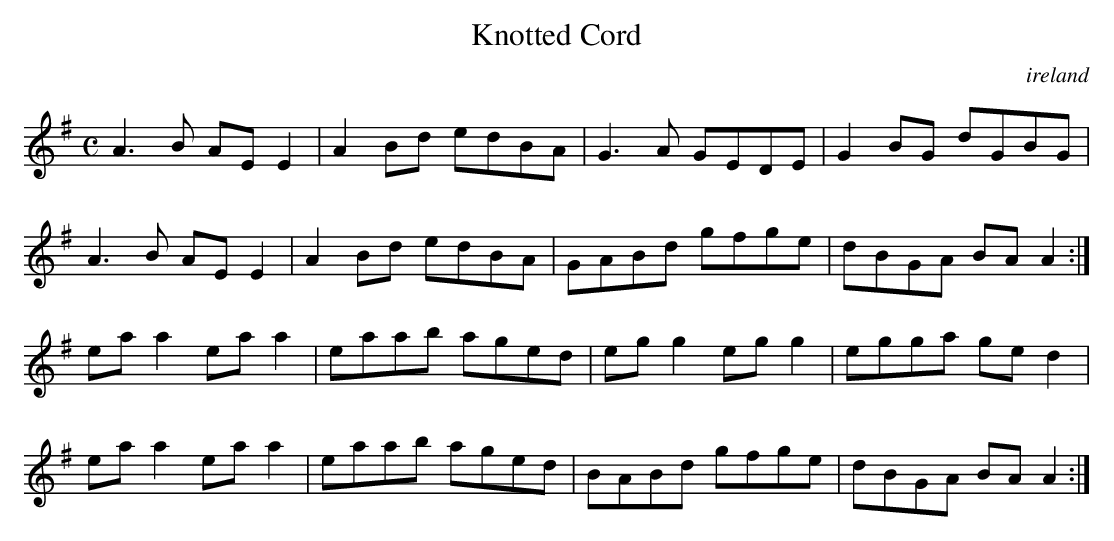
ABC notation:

X:1
T:Knotted Cord
O:ireland
M:C
L:1/8
K:A Dorian
A3B AEE2|A2Bd edBA|G3A GEDE|G2BG dGBG|!
A3B AEE2|A2Bd edBA|GABd gfge|dBGA BAA2:|!
eaa2 eaa2|eaab aged|egg2 egg2|egga ged2|!
eaa2 eaa2|eaab aged|BABd gfge|dBGA BAA2:|!
